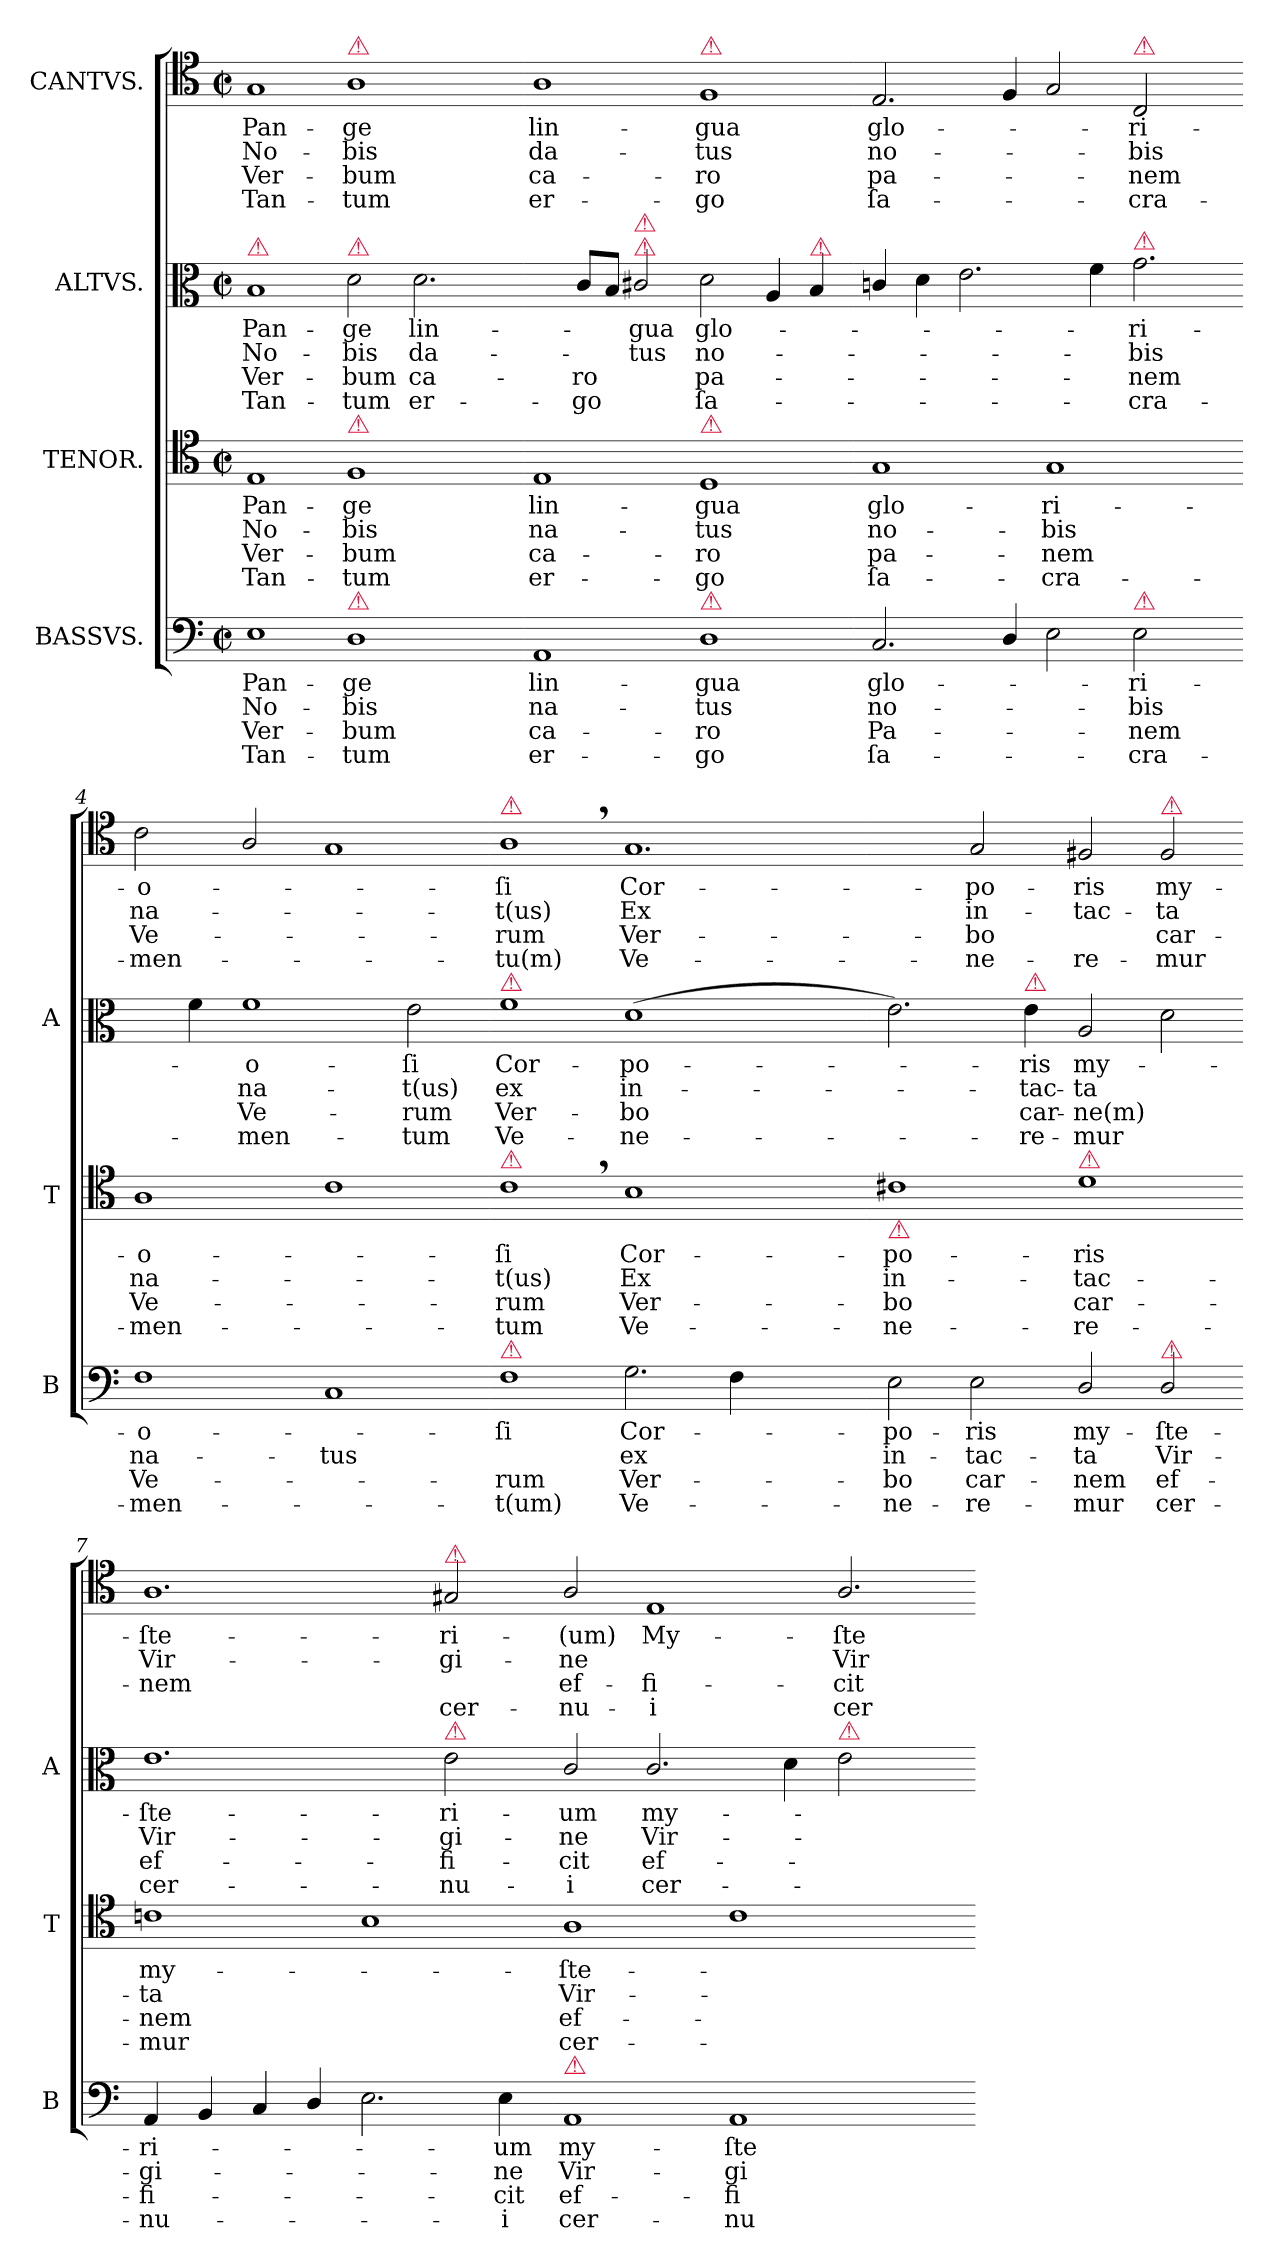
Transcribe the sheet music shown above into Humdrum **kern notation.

**kern	**text	**text	**text	**text	**kern	**text	**text	**text	**text	**kern	**text	**text	**text	**text	**kern	**text	**text	**text	**text
*part4	*part4	*part4	*part4	*part4	*part3	*part3	*part3	*part3	*part3	*part2	*part2	*part2	*part2	*part2	*part1	*part1	*part1	*part1	*part1
*staff4	*staff4	*staff4	*staff4	*staff4	*staff3	*staff3	*staff3	*staff3	*staff3	*staff2	*staff2	*staff2	*staff2	*staff2	*staff1	*staff1	*staff1	*staff1	*staff1
*I"BASSVS.	*	*	*	*	*I"TENOR.	*	*	*	*	*I"ALTVS.	*	*	*	*	*I"CANTVS.	*	*	*	*
*I'B	*	*	*	*	*I'T	*	*	*	*	*I'A	*	*	*	*	*	*	*	*	*
*clefF4	*	*	*	*	*clefC4	*	*	*	*	*clefC3	*	*	*	*	*clefC4	*	*	*	*
*k[]	*	*	*	*	*k[]	*	*	*	*	*k[]	*	*	*	*	*k[]	*	*	*	*
*M2/1	*	*	*	*	*M2/1	*	*	*	*	*M2/1	*	*	*	*	*M2/1	*	*	*	*
*met(c|)	*	*	*	*	*met(c|)	*	*	*	*	*met(c|)	*	*	*	*	*met(c|)	*	*	*	*
=1	=1	=1	=1	=1	=1	=1	=1	=1	=1	=1	=1	=1	=1	=1	=1	=1	=1	=1	=1
!	!	!	!	!	!	!	!	!	!	!LO:TX:a:color=crimson:t=⚠	!	!	!	!	!	!	!	!	!
1E	Pan-	No-	Ver-	Tan-	1E	Pan-	No-	Ver-	Tan-	1B	Pan-	No-	Ver-	Tan-	1G	Pan-	No-	Ver-	Tan-
!	!	!	!	!	!	!	!	!	!	!	!	!	!	!	!LO:TX:a:color=crimson:t=⚠	!	!	!	!
!	!	!	!	!	!	!	!	!	!	!LO:TX:a:color=crimson:t=⚠	!	!	!	!	!	!	!	!	!
!	!	!	!	!	!LO:TX:a:color=crimson:t=⚠	!	!	!	!	!	!	!	!	!	!	!	!	!	!
!LO:TX:a:color=crimson:t=⚠	!	!	!	!	!	!	!	!	!	!	!	!	!	!	!	!	!	!	!
1D	-ge	-bis	-bum	-tum	1F	-ge	-bis	-bum	-tum	2d\	-ge	-bis	-bum	-tum	1A	-ge	-bis	-bum	-tum
.	.	.	.	.	.	.	.	.	.	2.d\	lin-	da-	ca-	er-	.	.	.	.	.
4ryy	.	.	.	.	4ryy	.	.	.	.	.	.	.	.	.	4ryy	.	.	.	.
=2-	=2-	=2-	=2-	=2-	=2-	=2-	=2-	=2-	=2-	=2-	=2-	=2-	=2-	=2-	=2-	=2-	=2-	=2-	=2-
1AA	lin-	na-	ca-	er-	1E	lin-	na-	ca-	er-	4ryy	.	.	.	.	1A	lin-	da-	ca-	er-
.	.	.	.	.	.	.	.	.	.	8c/L	.	.	-ro	-go	.	.	.	.	.
.	.	.	.	.	.	.	.	.	.	8B/J	.	.	.	.	.	.	.	.	.
!	!	!	!	!	!	!	!	!	!	!LO:TX:a:color=crimson:t=⚠	!	!	!	!	!	!	!	!	!
!	!	!	!	!	!	!	!	!	!	!LO:TX:a:color=crimson:t=⚠	!	!	!	!	!	!	!	!	!
.	.	.	.	.	.	.	.	.	.	2c#X/	-gua	-tus	.	.	.	.	.	.	.
!	!	!	!	!	!	!	!	!	!	!	!	!	!	!	!LO:TX:a:color=crimson:t=⚠	!	!	!	!
!	!	!	!	!	!LO:TX:a:color=crimson:t=⚠	!	!	!	!	!	!	!	!	!	!	!	!	!	!
!LO:TX:a:color=crimson:t=⚠	!	!	!	!	!	!	!	!	!	!	!	!	!	!	!	!	!	!	!
1D	-gua	-tus	-ro	-go	1D	-gua	-tus	-ro	-go	2d\	glo-	no-	pa-	ſa-	1F	-gua	-tus	-ro	-go
.	.	.	.	.	.	.	.	.	.	4A/	.	.	.	.	.	.	.	.	.
!	!	!	!	!	!	!	!	!	!	!LO:TX:a:color=crimson:t=⚠	!	!	!	!	!	!	!	!	!
.	.	.	.	.	.	.	.	.	.	4B/	.	.	.	.	.	.	.	.	.
=3-	=3-	=3-	=3-	=3-	=3-	=3-	=3-	=3-	=3-	=3-	=3-	=3-	=3-	=3-	=3-	=3-	=3-	=3-	=3-
2.C/	glo-	no-	Pa-	ſa-	1G	glo-	no-	pa-	ſa-	4cn/	.	.	.	.	2.E/	glo-	no-	pa-	ſa-
.	.	.	.	.	.	.	.	.	.	4d\	.	.	.	.	.	.	.	.	.
.	.	.	.	.	.	.	.	.	.	2.e\	.	.	.	.	.	.	.	.	.
4D/	.	.	.	.	.	.	.	.	.	.	.	.	.	.	4F/	.	.	.	.
2E\	.	.	.	.	1G	-ri-	-bis	-nem	-cra-	.	.	.	.	.	2G/	.	.	.	.
.	.	.	.	.	.	.	.	.	.	4f\	.	.	.	.	.	.	.	.	.
!	!	!	!	!	!	!	!	!	!	!	!	!	!	!	!LO:TX:a:color=crimson:t=⚠	!	!	!	!
!	!	!	!	!	!	!	!	!	!	!LO:TX:a:color=crimson:t=⚠	!	!	!	!	!	!	!	!	!
!LO:TX:a:color=crimson:t=⚠	!	!	!	!	!	!	!	!	!	!	!	!	!	!	!	!	!	!	!
2E\	-ri-	-bis	-nem	-cra-	.	.	.	.	.	2.g\	-ri-	-bis	-nem	-cra-	2C/	-ri-	-bis	-nem	-cra-
4ryy	.	.	.	.	4ryy	.	.	.	.	.	.	.	.	.	4ryy	.	.	.	.
=4-	=4-	=4-	=4-	=4-	=4-	=4-	=4-	=4-	=4-	=4-	=4-	=4-	=4-	=4-	=4-	=4-	=4-	=4-	=4-
1F	-o-	na-	Ve-	-men-	1A	-o-	na-	Ve-	-men-	4ryy	.	.	.	.	2c\	-o-	na-	Ve-	-men-
.	.	.	.	.	.	.	.	.	.	4f\	.	.	.	.	.	.	.	.	.
.	.	.	.	.	.	.	.	.	.	1f	-o-	na-	Ve-	-men-	2A/	.	.	.	.
1C	.	-tus	.	.	1c	.	.	.	.	.	.	.	.	.	1G	.	.	.	.
.	.	.	.	.	.	.	.	.	.	2e\	-ſi	-t(us)	-rum	-tum	.	.	.	.	.
=5-	=5-	=5-	=5-	=5-	=5-	=5-	=5-	=5-	=5-	=5-	=5-	=5-	=5-	=5-	=5-	=5-	=5-	=5-	=5-
!	!	!	!	!	!	!	!	!	!	!	!	!	!	!	!LO:TX:a:color=crimson:t=⚠	!	!	!	!
!	!	!	!	!	!	!	!	!	!	!LO:TX:a:color=crimson:t=⚠	!	!	!	!	!	!	!	!	!
!	!	!	!	!	!LO:TX:a:color=crimson:t=⚠	!	!	!	!	!	!	!	!	!	!	!	!	!	!
!LO:TX:a:color=crimson:t=⚠	!	!	!	!	!	!	!	!	!	!	!	!	!	!	!	!	!	!	!
1F	-ſi	.	-rum	-t(um)	1c,<	-ſi	-t(us)	-rum	-tum	1f	Cor-	ex	Ver-	Ve-	1A,<	-ſi	-t(us)	-rum	-tu(m)
2.G\	Cor-	ex	Ver-	Ve-	1B	Cor-	Ex	Ver-	Ve-	(>1d	-po-	in-	-bo	-ne-	1.G	Cor-	Ex	Ver-	Ve-
4F\	.	.	.	.	.	.	.	.	.	.	.	.	.	.	.	.	.	.	.
2ryy	.	.	.	.	2ryy	.	.	.	.	2ryy	.	.	.	.	.	.	.	.	.
=6-	=6-	=6-	=6-	=6-	=6-	=6-	=6-	=6-	=6-	=6-	=6-	=6-	=6-	=6-	=6-	=6-	=6-	=6-	=6-
!	!	!	!	!	!LO:TX:b:color=crimson:t=⚠	!	!	!	!	!	!	!	!	!	!	!	!	!	!
2E\	-po-	in-	-bo	-ne-	1c#X	-po-	in-	-bo	-ne-	2.e\)	.	.	.	.	2ryy	.	.	.	.
2E\	-ris	-tac-	car-	-re-	.	.	.	.	.	.	.	.	.	.	2G/	-po-	in-	-bo	-ne-
!	!	!	!	!	!	!	!	!	!	!LO:TX:a:color=crimson:t=⚠	!	!	!	!	!	!	!	!	!
.	.	.	.	.	.	.	.	.	.	4e\	-ris	-tac-	car-	-re-	.	.	.	.	.
!	!	!	!	!	!LO:TX:a:color=crimson:t=⚠	!	!	!	!	!	!	!	!	!	!	!	!	!	!
2D/	my-	-ta	-nem	-mur	1d	-ris	-tac-	car-	-re-	2A/	my-	-ta	-ne(m)	-mur	2F#X/	-ris	-tac-	.	-re-
!	!	!	!	!	!	!	!	!	!	!	!	!	!	!	!LO:TX:a:color=crimson:t=⚠	!	!	!	!
!LO:TX:a:color=crimson:t=⚠	!	!	!	!	!	!	!	!	!	!	!	!	!	!	!	!	!	!	!
2D/	-ſte-	Vir-	ef-	cer-	.	.	.	.	.	2d\	.	.	.	.	2F#/	my-	-ta	car-	-mur
=7-	=7-	=7-	=7-	=7-	=7-	=7-	=7-	=7-	=7-	=7-	=7-	=7-	=7-	=7-	=7-	=7-	=7-	=7-	=7-
4AA/	-ri-	-gi-	-fi-	-nu-	1cn	my-	-ta	-nem	-mur	1.e	-ſte-	Vir-	ef-	cer-	1.A	-ſte-	Vir-	-nem	.
4BB/	.	.	.	.	.	.	.	.	.	.	.	.	.	.	.	.	.	.	.
4C/	.	.	.	.	.	.	.	.	.	.	.	.	.	.	.	.	.	.	.
4D/	.	.	.	.	.	.	.	.	.	.	.	.	.	.	.	.	.	.	.
2.E\	.	.	.	.	1B	.	.	.	.	.	.	.	.	.	.	.	.	.	.
!	!	!	!	!	!	!	!	!	!	!	!	!	!	!	!LO:TX:a:color=crimson:t=⚠	!	!	!	!
!	!	!	!	!	!	!	!	!	!	!LO:TX:a:color=crimson:t=⚠	!	!	!	!	!	!	!	!	!
.	.	.	.	.	.	.	.	.	.	2e\	-ri-	-gi-	-fi-	-nu-	2G#X/	ri-	-gi-	.	cer-
4E\	-um	-ne	-cit	-i	.	.	.	.	.	.	.	.	.	.	.	.	.	.	.
=8-	=8-	=8-	=8-	=8-	=8-	=8-	=8-	=8-	=8-	=8-	=8-	=8-	=8-	=8-	=8-	=8-	=8-	=8-	=8-
!LO:TX:a:color=crimson:t=⚠	!	!	!	!	!	!	!	!	!	!	!	!	!	!	!	!	!	!	!
1AA	my-	Vir-	ef-	cer-	1A	-ſte-	Vir-	ef-	cer-	2c/	-um	-ne	-cit	-i	2A/	-(um)	-ne	ef-	-nu-
.	.	.	.	.	.	.	.	.	.	2.c/	my-	Vir-	ef-	cer-	1E	My-	.	-fi-	-i
1AA	-ſte-	-gi-	-fi-	-nu-	1c	.	.	.	.	.	.	.	.	.	.	.	.	.	.
.	.	.	.	.	.	.	.	.	.	4d\	.	.	.	.	.	.	.	.	.
!	!	!	!	!	!	!	!	!	!	!LO:TX:a:color=crimson:t=⚠	!	!	!	!	!	!	!	!	!
.	.	.	.	.	.	.	.	.	.	2e\	.	.	.	.	2.A/	-ſte-	Vir-	-cit	cer-
4ryy	.	.	.	.	4ryy	.	.	.	.	4ryy	.	.	.	.	.	.	.	.	.
=-	=-	=-	=-	=-	=-	=-	=-	=-	=-	=-	=-	=-	=-	=-	=-	=-	=-	=-	=-
*-	*-	*-	*-	*-	*-	*-	*-	*-	*-	*-	*-	*-	*-	*-	*-	*-	*-	*-	*-
